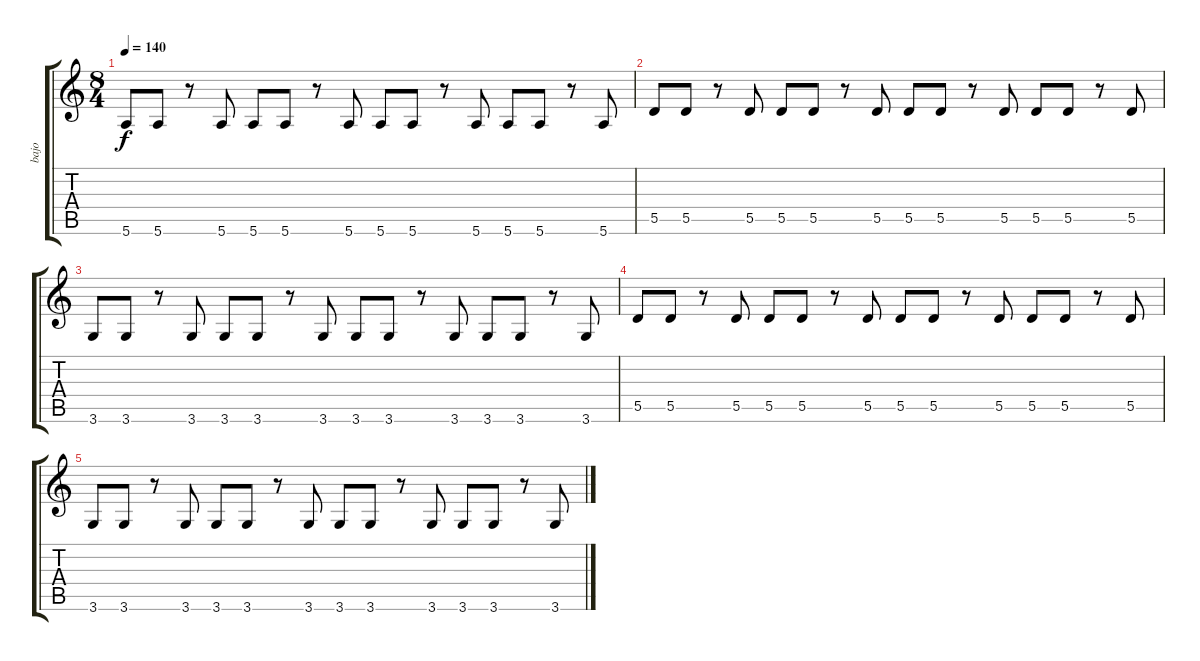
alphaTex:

\track ("bajo" "bajo") {instrument electricbasspick}
\staff {score tabs}
\tuning (E4 B3 G3 D3 A2 E2) {hide}
\ts (8 4)
\tempo 140
\clef g2
\ks c
5.6.8{dy f} 5.6.8 r.8 5.6.8 5.6.8 5.6.8 r.8 5.6.8 5.6.8 5.6.8 r.8 5.6.8 5.6.8 5.6.8 r.8 5.6.8 |
5.5.8 5.5.8 r.8 5.5.8 5.5.8 5.5.8 r.8 5.5.8 5.5.8 5.5.8 r.8 5.5.8 5.5.8 5.5.8 r.8 5.5.8 |
3.6.8 3.6.8 r.8 3.6.8 3.6.8 3.6.8 r.8 3.6.8 3.6.8 3.6.8 r.8 3.6.8 3.6.8 3.6.8 r.8 3.6.8 |
5.5.8 5.5.8 r.8 5.5.8 5.5.8 5.5.8 r.8 5.5.8 5.5.8 5.5.8 r.8 5.5.8 5.5.8 5.5.8 r.8 5.5.8 |
3.6.8 3.6.8 r.8 3.6.8 3.6.8 3.6.8 r.8 3.6.8 3.6.8 3.6.8 r.8 3.6.8 3.6.8 3.6.8 r.8 3.6.8
